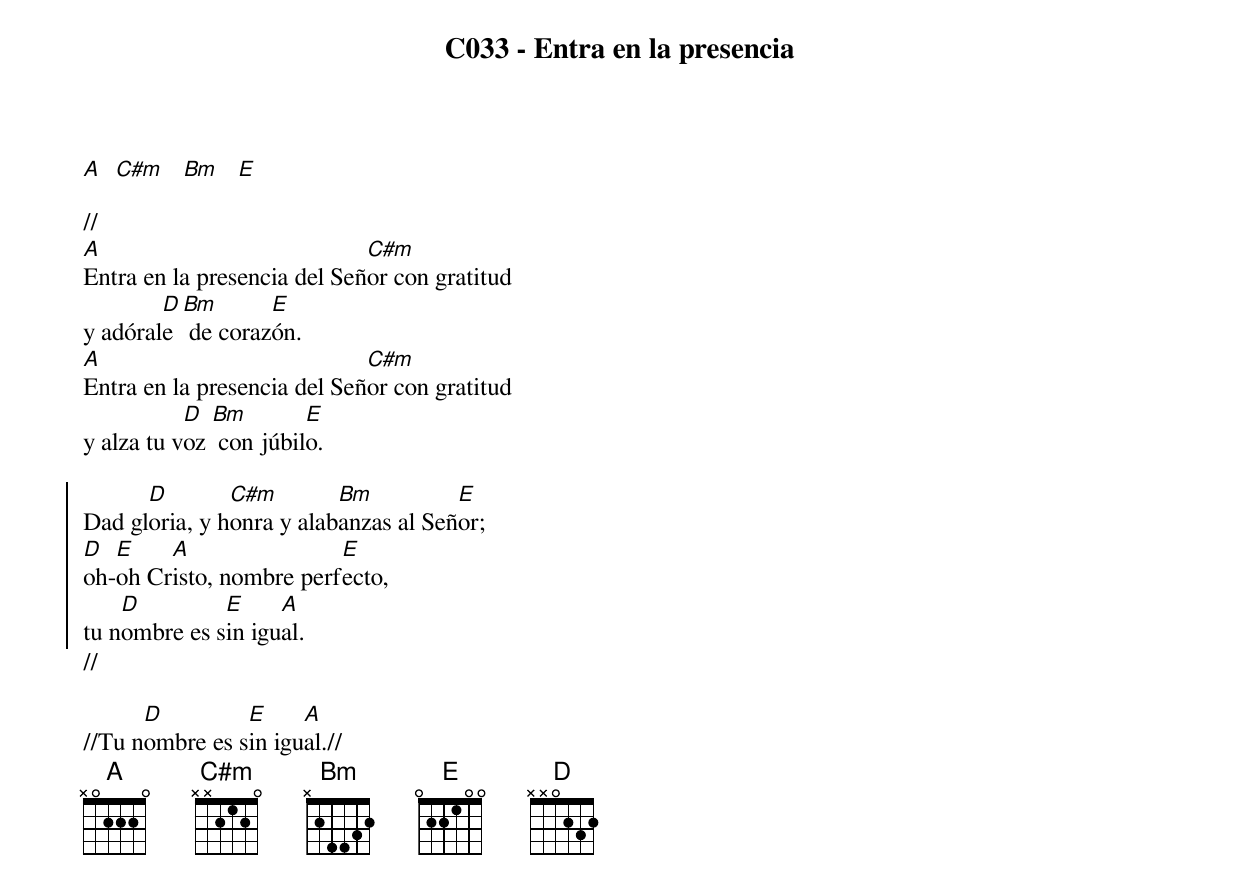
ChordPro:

{title: C033 - Entra en la presencia}
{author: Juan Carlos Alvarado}
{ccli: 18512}
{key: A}
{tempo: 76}
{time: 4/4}
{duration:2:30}
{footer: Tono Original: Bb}

{start_of_bridge}
[A]  [C#m]   [Bm]   [E]
{end_of_bridge}

//
{start_of_verse}
[A]Entra en la presencia del Señ[C#m]or con gratitud
y adóral[D]e [Bm] de coraz[E]ón.
[A]Entra en la presencia del Señ[C#m]or con gratitud
y alza tu v[D]oz [Bm] con júbil[E]o.
{end_of_verse}

{start_of_chorus}
Dad gl[D]oria, y h[C#m]onra y alab[Bm]anzas al Señ[E]or;
[D]oh-[E]oh Cr[A]isto, nombre perf[E]ecto,
tu n[D]ombre es s[E]in igu[A]al.
{end_of_chorus}
//

//Tu n[D]ombre es s[E]in igu[A]al.//
